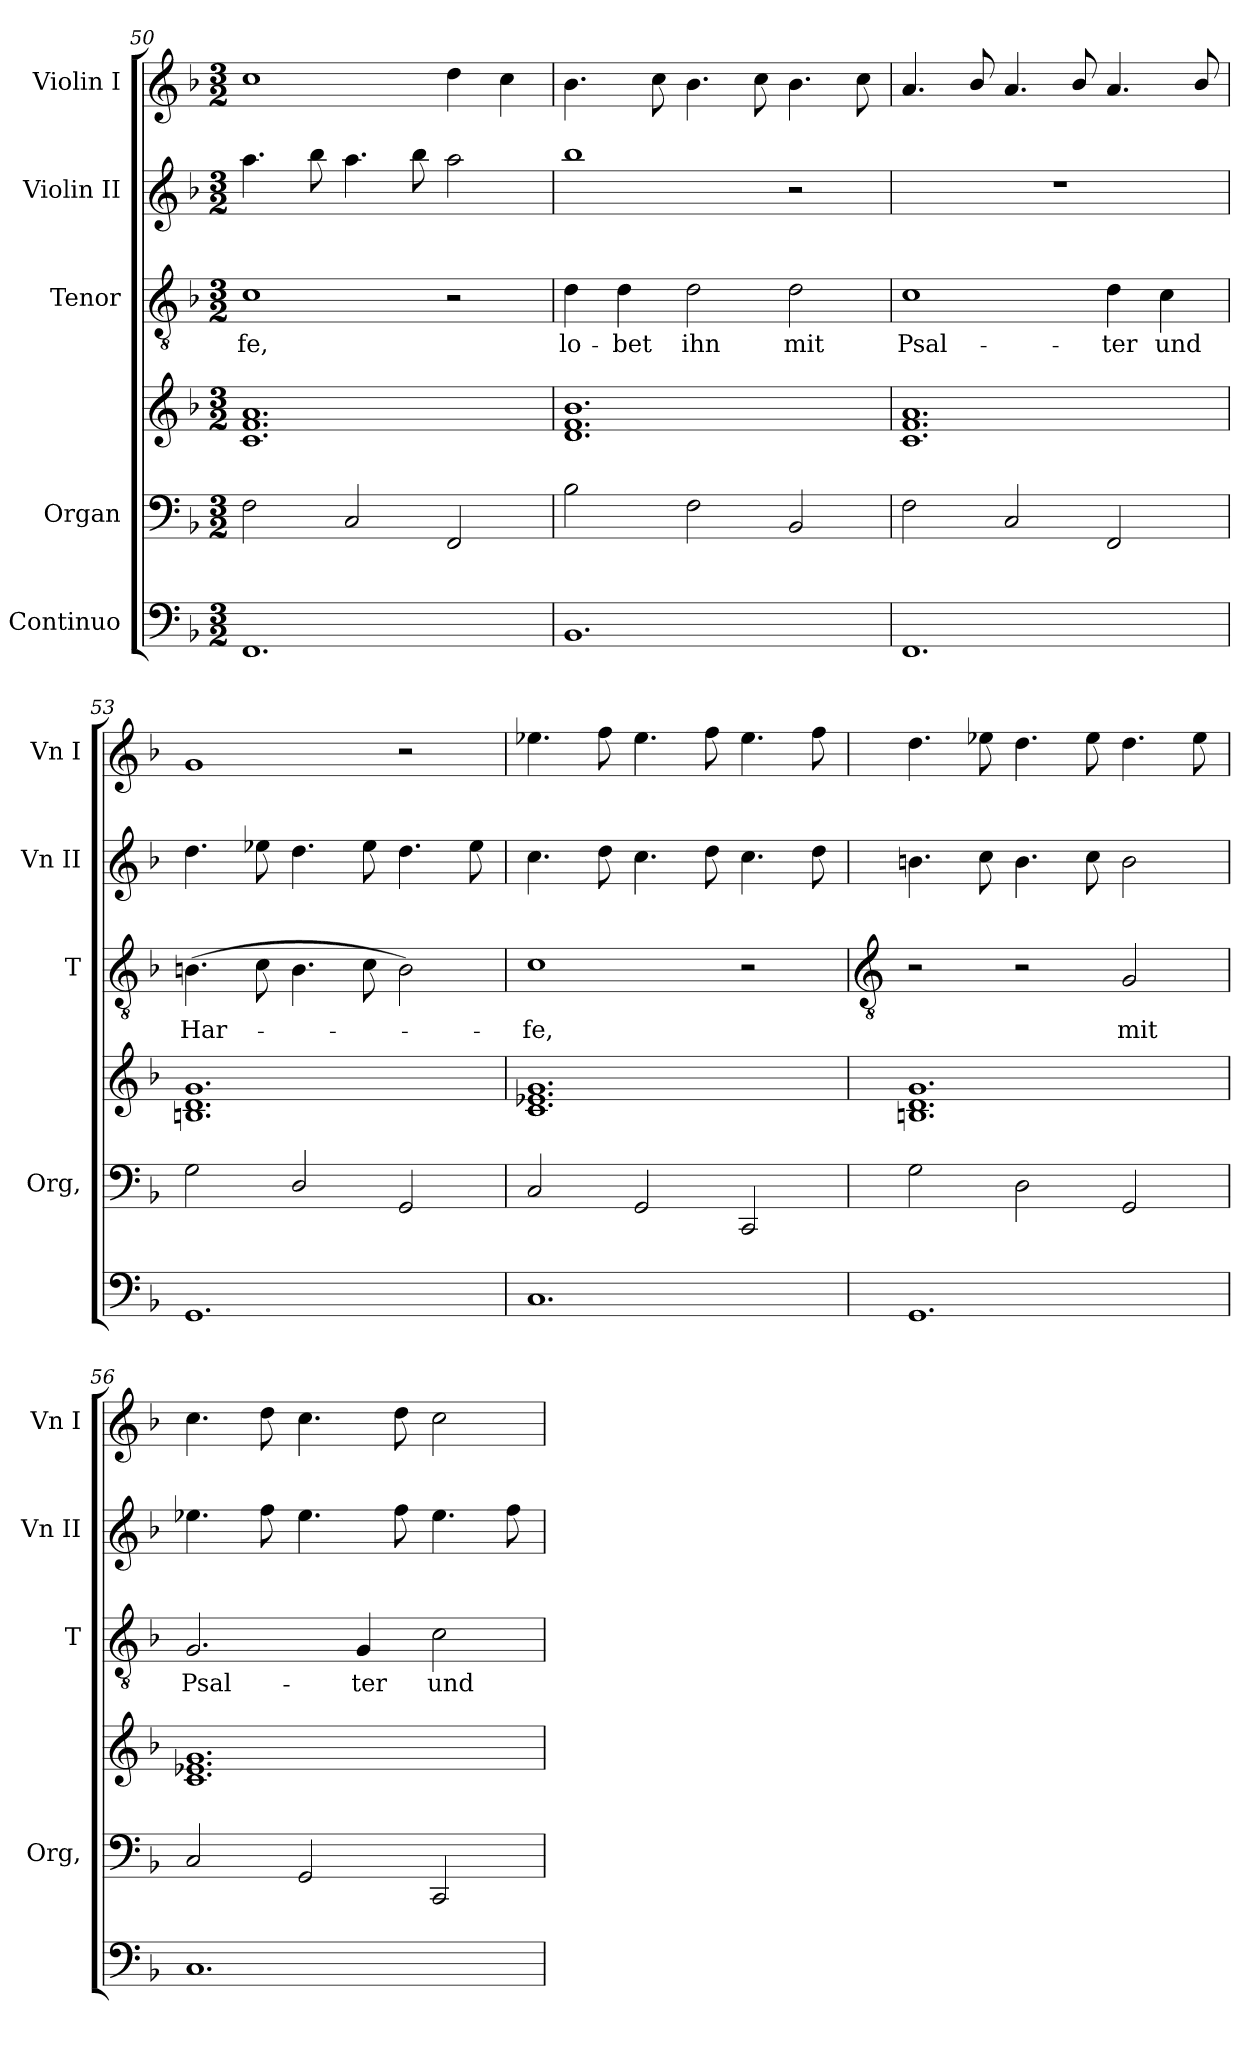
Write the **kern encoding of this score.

**kern	**kern	**kern	**kern	**text	**kern	**kern
*part5	*part4	*part4	*part3	*part3	*part2	*part1
*staff6	*staff5	*staff4	*staff3	*staff3	*staff2	*staff1
*I"Continuo	*I"Organ	*	*I"Tenor	*	*I"Violin II	*I"Violin I
*	*I'Org,	*	*I'T	*	*I'Vn II	*I'Vn I
*clefF4	*clefF4	*clefG2	*clefGv2	*	*clefG2	*clefG2
*k[b-]	*k[b-]	*k[b-]	*k[b-]	*	*k[b-]	*k[b-]
*F:	*F:	*F:	*F:	*	*F:	*F:
*M3/2	*M3/2	*M3/2	*M3/2	*	*M3/2	*M3/2
=50	=50	=50	=50	=50	=50	=50
!	!	!	!	!LO:LY:b	!	!
1.FF	2F	1.c 1.f 1.a	1c	fe,	4.aa	1cc
.	.	.	.	.	8bb-	.
.	2C	.	.	.	4.aa	.
.	.	.	.	.	8bb-	.
.	2FF	.	2r	.	2aa	4dd
.	.	.	.	.	.	4cc
=51	=51	=51	=51	=51	=51	=51
!	!	!	!	!LO:LY:b	!	!
1.BB-	2B-	1.d 1.f 1.b-	4d	lo-	1bb-	4.b-
!	!	!	!	!LO:LY:b	!	!
.	.	.	4d	-bet	.	.
.	.	.	.	.	.	8cc
!	!	!	!	!LO:LY:b	!	!
.	2F	.	2d	ihn	.	4.b-
.	.	.	.	.	.	8cc
!	!	!	!	!LO:LY:b	!	!
.	2BB-	.	2d	mit	2r	4.b-
.	.	.	.	.	.	8cc
=52	=52	=52	=52	=52	=52	=52
!	!	!	!	!LO:LY:b	!LO:N:vis=1	!
1.FF	2F	1.c 1.f 1.a	1c	Psal-	1.r	4.a
.	.	.	.	.	.	8b-/
.	2C	.	.	.	.	4.a
.	.	.	.	.	.	8b-/
!	!	!	!	!LO:LY:b	!	!
.	2FF	.	4d	-ter	.	4.a
!	!	!	!	!LO:LY:b	!	!
.	.	.	4c	und	.	.
.	.	.	.	.	.	8b-/
=53	=53	=53	=53	=53	=53	=53
!	!	!	!	!LO:LY:b	!	!
1.GG	2G	1.Bn 1.d 1.g	(>4.Bn	Har-	4.dd	1g
.	.	.	8c	.	8ee-X	.
.	2D/	.	4.B	.	4.dd	.
.	.	.	8c	.	8ee-	.
.	2GG	.	2B)	.	4.dd	2r
.	.	.	.	.	8ee-	.
=54	=54	=54	=54	=54	=54	=54
!	!	!	!	!LO:LY:b	!	!
1.C	2C	1.c 1.e-X 1.g	1c	fe,	4.cc	4.ee-X
.	.	.	.	.	8dd	8ff
.	2GG	.	.	.	4.cc	4.ee-
.	.	.	.	.	8dd	8ff
.	2CC	.	2r	.	4.cc	4.ee-
.	.	.	.	.	8dd	8ff
!!LO:LB:g=z
=55	=55	=55	=55	=55	=55	=55
*	*	*	*clefGv2	*	*	*
1.GG	2G	1.Bn 1.d 1.g	2r	.	4.bn	4.dd
.	.	.	.	.	8cc	8ee-X
.	2D	.	2r	.	4.b	4.dd
.	.	.	.	.	8cc	8ee-
!	!	!	!	!LO:LY:b	!	!
.	2GG	.	2G	mit	2b	4.dd
.	.	.	.	.	.	8ee-
=56	=56	=56	=56	=56	=56	=56
!	!	!	!	!LO:LY:b	!	!
1.C	2C	1.c 1.e-X 1.g	2.G	Psal-	4.ee-X	4.cc
.	.	.	.	.	8ff	8dd
.	2GG	.	.	.	4.ee-	4.cc
!	!	!	!	!LO:LY:b	!	!
.	.	.	4G	-ter	.	.
.	.	.	.	.	8ff	8dd
!	!	!	!	!LO:LY:b	!	!
.	2CC	.	2c	und	4.ee-	2cc
.	.	.	.	.	8ff	.
=	=	=	=	=	=	=
*-	*-	*-	*-	*-	*-	*-
